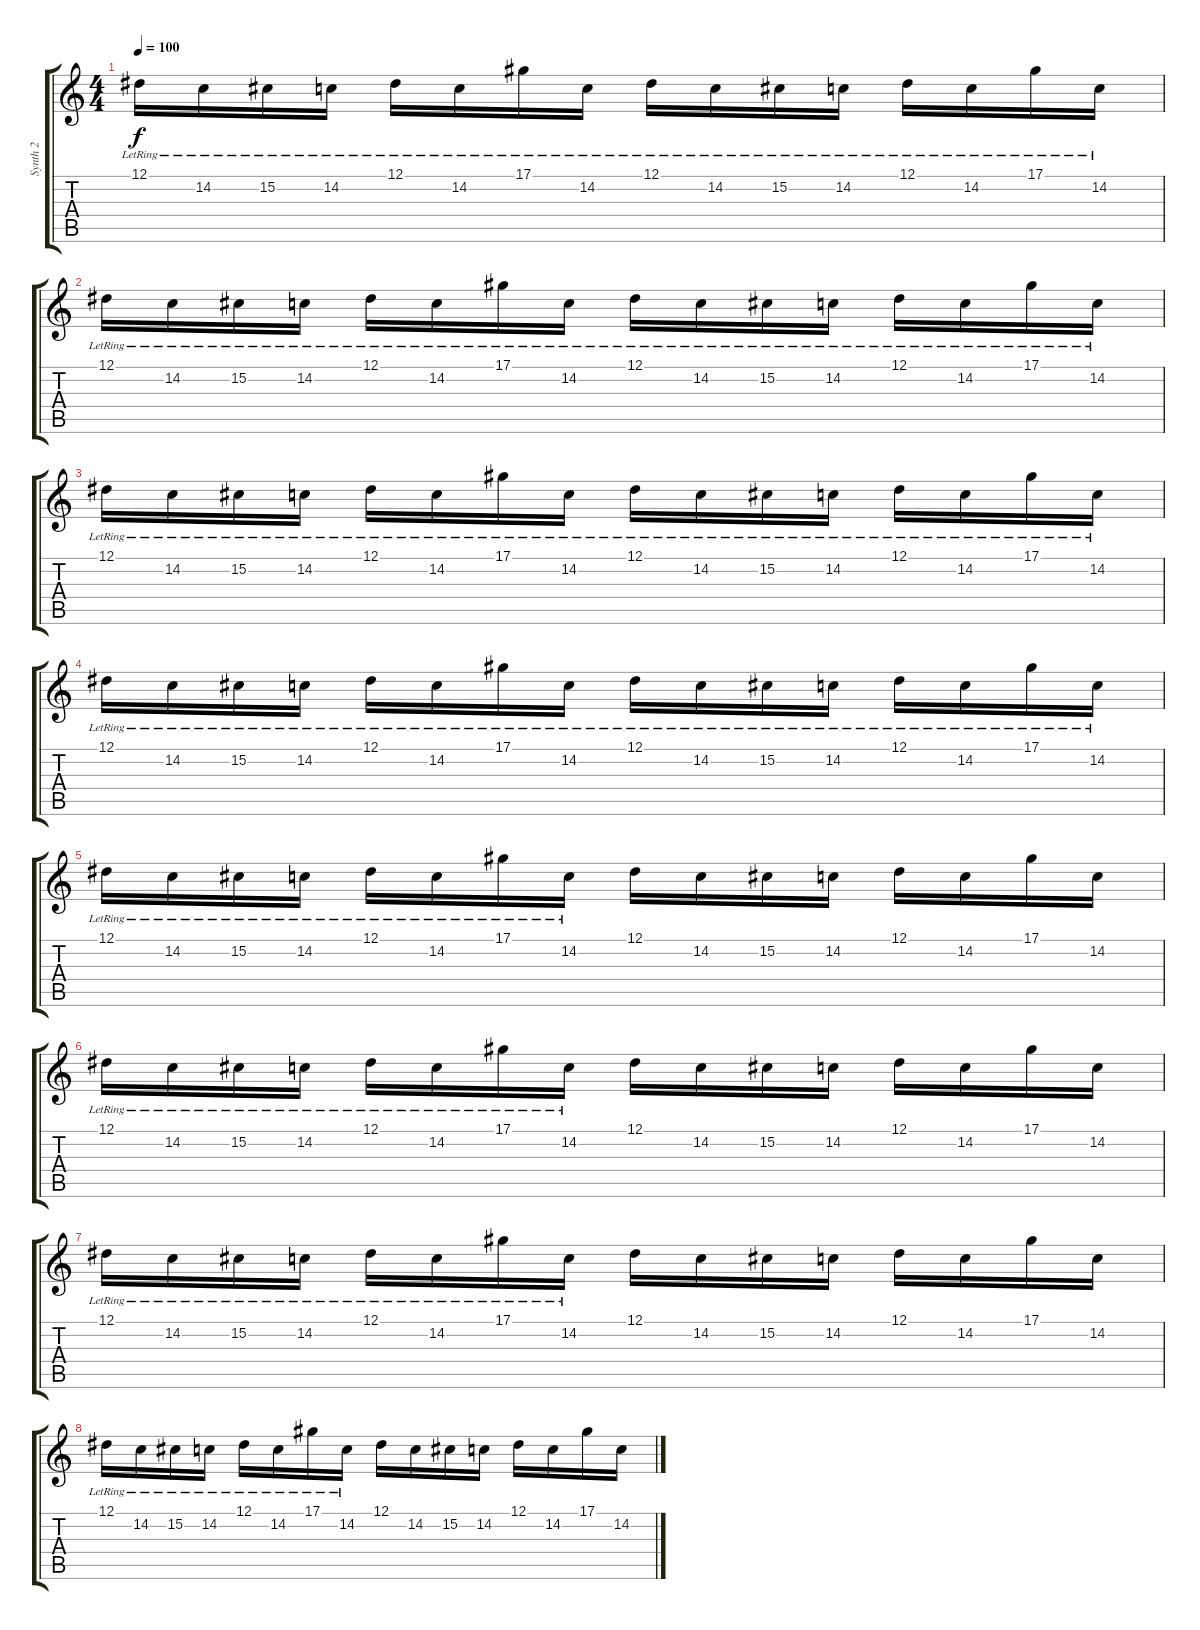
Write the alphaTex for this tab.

\track ("Synth 2" "Synth 2") {instrument celesta}
\staff {score tabs}
\tuning (Eb4 Bb3 Gb3 Db3 Ab2 Eb2) {hide}
\ts (4 4)
\tempo 100
\clef g2
\ks c
12.1{lr}.16{dy f instrument celesta} 14.2{lr}.16 15.2{lr}.16 14.2{lr}.16 12.1{lr}.16 14.2{lr}.16 17.1{lr}.16 14.2{lr}.16 12.1{lr}.16 14.2{lr}.16 15.2{lr}.16 14.2{lr}.16 12.1{lr}.16 14.2{lr}.16 17.1{lr}.16 14.2{lr}.16 |
12.1{lr}.16 14.2{lr}.16 15.2{lr}.16 14.2{lr}.16 12.1{lr}.16 14.2{lr}.16 17.1{lr}.16 14.2{lr}.16 12.1{lr}.16 14.2{lr}.16 15.2{lr}.16 14.2{lr}.16 12.1{lr}.16 14.2{lr}.16 17.1{lr}.16 14.2{lr}.16 |
12.1{lr}.16 14.2{lr}.16 15.2{lr}.16 14.2{lr}.16 12.1{lr}.16 14.2{lr}.16 17.1{lr}.16 14.2{lr}.16 12.1{lr}.16 14.2{lr}.16 15.2{lr}.16 14.2{lr}.16 12.1{lr}.16 14.2{lr}.16 17.1{lr}.16 14.2{lr}.16 |
12.1{lr}.16 14.2{lr}.16 15.2{lr}.16 14.2{lr}.16 12.1{lr}.16 14.2{lr}.16 17.1{lr}.16 14.2{lr}.16 12.1{lr}.16 14.2{lr}.16 15.2{lr}.16 14.2{lr}.16 12.1{lr}.16 14.2{lr}.16 17.1{lr}.16 14.2{lr}.16 |
12.1{lr}.16 14.2{lr}.16 15.2{lr}.16 14.2{lr}.16 12.1{lr}.16 14.2{lr}.16 17.1{lr}.16 14.2{lr}.16 12.1.16 14.2.16 15.2.16 14.2.16 12.1.16 14.2.16 17.1.16 14.2.16 |
12.1{lr}.16 14.2{lr}.16 15.2{lr}.16 14.2{lr}.16 12.1{lr}.16 14.2{lr}.16 17.1{lr}.16 14.2{lr}.16 12.1.16 14.2.16 15.2.16 14.2.16 12.1.16 14.2.16 17.1.16 14.2.16 |
12.1{lr}.16 14.2{lr}.16 15.2{lr}.16 14.2{lr}.16 12.1{lr}.16 14.2{lr}.16 17.1{lr}.16 14.2{lr}.16 12.1.16 14.2.16 15.2.16 14.2.16 12.1.16 14.2.16 17.1.16 14.2.16 |
12.1{lr}.16 14.2{lr}.16 15.2{lr}.16 14.2{lr}.16 12.1{lr}.16 14.2{lr}.16 17.1{lr}.16 14.2{lr}.16 12.1.16 14.2.16 15.2.16 14.2.16 12.1.16 14.2.16 17.1.16 14.2.16
